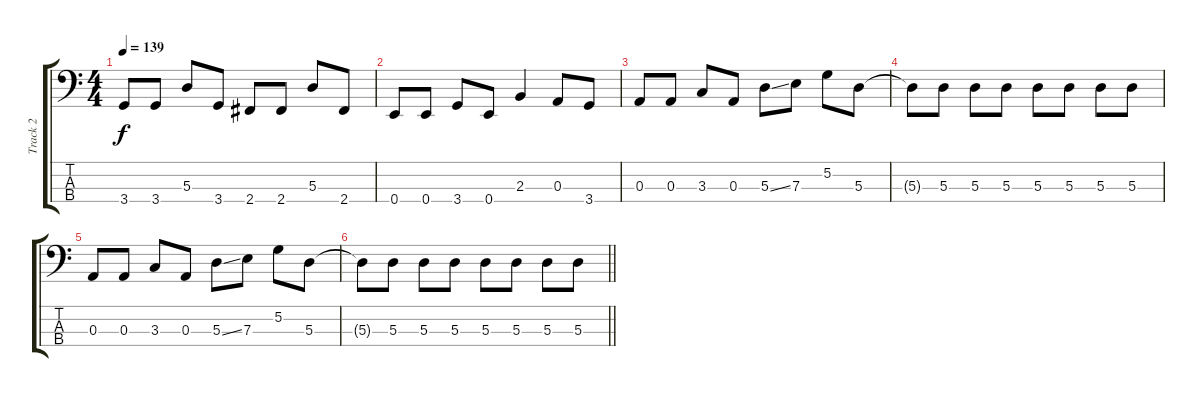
\track ("Track 2" "Track 2") {instrument electricbassfinger}
\staff {score tabs}
\tuning (G2 D2 A1 E1) {hide}
\ts (4 4)
\tempo 139
\clef f4
\ks c
3.4.8{dy f} 3.4.8 5.3.8 3.4.8 2.4.8 2.4.8 5.3.8 2.4.8 |
0.4.8 0.4.8 3.4.8 0.4.8 2.3.4 0.3.8 3.4.8 |
0.3.8{volume 2} 0.3.8 3.3.8 0.3.8 5.3{ss}.8 7.3.8 5.2.8 5.3.8 |
5.3{t}.8 5.3.8 5.3.8 5.3.8 5.3.8 5.3.8 5.3.8 5.3.8 |
0.3.8 0.3.8 3.3.8 0.3.8 5.3{ss}.8 7.3.8 5.2.8 5.3.8 |
\barLineRight lightlight
5.3{t}.8 5.3.8 5.3.8 5.3.8 5.3.8 5.3.8 5.3.8 5.3.8
